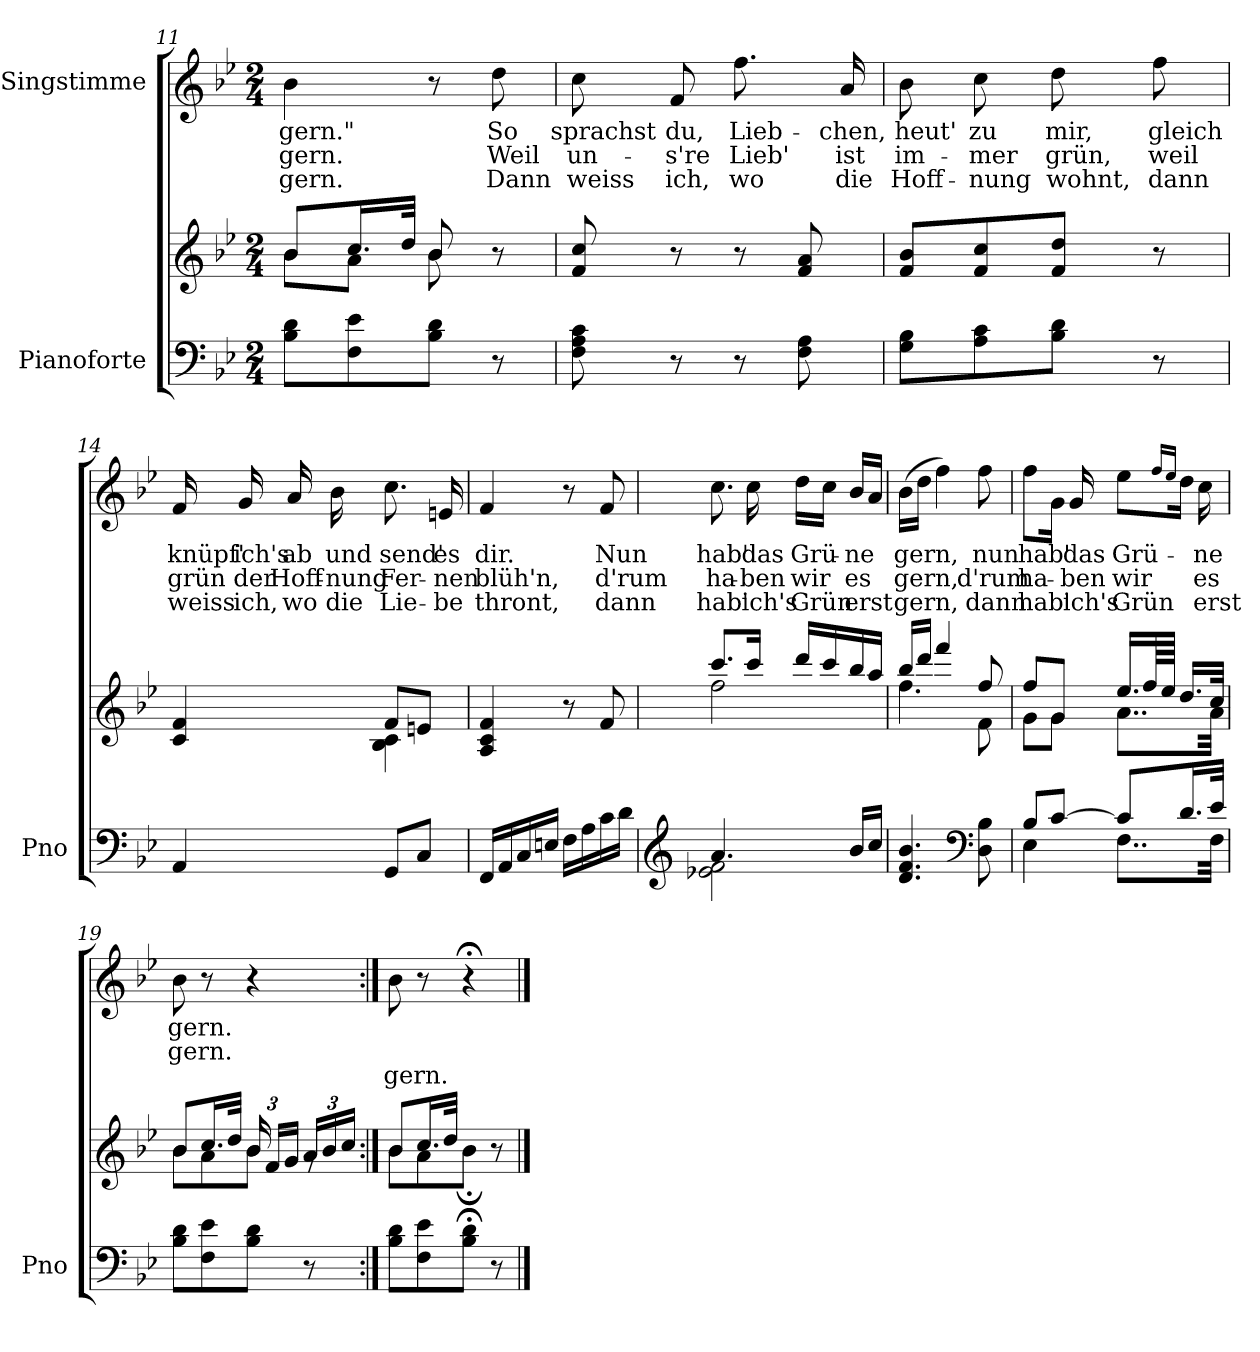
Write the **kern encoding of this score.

**kern	**kern	**kern	**text	**text	**text
*part2	*part2	*part1	*part1	*part1	*part1
*staff3	*staff2	*staff1	*staff1	*staff1	*staff1
*I"Pianoforte	*	*I"Singstimme	*	*	*
*I'Pno	*	*	*	*	*
!!LO:LB:g=z
*clefF4	*clefG2	*clefG2	*	*	*
*k[b-e-]	*k[b-e-]	*k[b-e-]	*	*	*
*M2/4	*M2/4	*M2/4	*	*	*
=11	=11	=11	=11	=11	=11
*	*^	*	*	*	*
!	!	!	!	!LO:LY:b	!LO:LY:b	!LO:LY:b
8B-\ 8d\L	8b-/L	8b-\L	4b-\	gern."	gern.	gern.
8F\ 8e-\	16.cc/L	8a\J	.	.	.	.
.	32dd/JJk	.	.	.	.	.
8B-\ 8d\J	8b-/	8b-\	8r	.	.	.
!	!	!	!	!LO:LY:b	!LO:LY:b	!LO:LY:b
8r	8r	8ryy	8dd\	So	Weil	Dann
=12	=12	=12	=12	=12	=12	=12
!	!	!	!	!LO:LY:b	!LO:LY:b	!LO:LY:b
*	*v	*v	*	*	*	*
8F\ 8A\ 8c\	8f/ 8cc/	8cc\	sprachst	un-	weiss
!	!	!	!LO:LY:b	!LO:LY:b	!LO:LY:b
8r	8r	8f/	du,	-s're	ich,
!	!	!	!LO:LY:b	!LO:LY:b	!LO:LY:b
8r	8r	8.ff\	Lieb-	Lieb'	wo
8F\ 8A\	8f/ 8a/	.	.	.	.
!	!	!	!LO:LY:b	!LO:LY:b	!LO:LY:b
.	.	16a/	-chen,	ist	die
=13	=13	=13	=13	=13	=13
!	!	!	!LO:LY:b	!LO:LY:b	!LO:LY:b
8G\ 8B-\L	8f/ 8b-/L	8b-\	heut'	im-	Hoff-
!	!	!	!LO:LY:b	!LO:LY:b	!LO:LY:b
8A\ 8c\	8f/ 8cc/	8cc\	zu	-mer	-nung
!	!	!	!LO:LY:b	!LO:LY:b	!LO:LY:b
8B-\ 8d\J	8f/ 8dd/J	8dd\	mir,	grün,	wohnt,
!	!	!	!LO:LY:b	!LO:LY:b	!LO:LY:b
8r	8r	8ff\	gleich	weil	dann
=14	=14	=14	=14	=14	=14
*	*^	*	*	*	*
!	!	!	!	!LO:LY:b	!LO:LY:b	!LO:LY:b
4AA/	4c/ 4f/	4ryy	16f/	knüpf'	grün	weiss
!	!	!	!	!LO:LY:b	!LO:LY:b	!LO:LY:b
.	.	.	16g/	ich's	der	ich,
!	!	!	!	!LO:LY:b	!LO:LY:b	!LO:LY:b
.	.	.	16a/	ab	Hoff-	wo
!	!	!	!	!LO:LY:b	!LO:LY:b	!LO:LY:b
.	.	.	16b-\	und	-nung	die
!	!	!	!	!LO:LY:b	!LO:LY:b	!LO:LY:b
8GG/L	8f/L	4B-\ 4c\	8.cc\	send'	Fer-	Lie-
8C/J	8en/J	.	.	.	.	.
!	!	!	!	!LO:LY:b	!LO:LY:b	!LO:LY:b
.	.	.	16en/	es	-nen	-be
*	*v	*v	*	*	*	*
!!LO:LB:g=z
=15	=15	=15	=15	=15	=15
!	!	!	!LO:LY:b	!LO:LY:b	!LO:LY:b
16FF/LL	4A/ 4c/ 4f/	4f/	dir.	blüh'n,	thront,
16AA/	.	.	.	.	.
16C/	.	.	.	.	.
16En/JJ	.	.	.	.	.
16F\LL	8r	8r	.	.	.
16A\	.	.	.	.	.
!	!	!	!LO:LY:b	!LO:LY:b	!LO:LY:b
16c\	8f/	8f/	Nun	d'rum	dann
16d\JJ	.	.	.	.	.
=16	=16	=16	=16	=16	=16
*clefG2	*	*	*	*	*
*^	*^	*	*	*	*
!	!	!	!	!	!LO:LY:b	!LO:LY:b	!LO:LY:b
4.a/	2e-X\ 2f\	8.ccc/L	2ff\	8.cc\	hab'	ha-	hab'
!	!	!	!	!	!LO:LY:b	!LO:LY:b	!LO:LY:b
.	.	16ccc/Jk	.	16cc\	das	-ben	ich's
!	!	!	!	!	!LO:LY:b	!LO:LY:b	!LO:LY:b
.	.	16ddd/LL	.	16dd\LL	Grü-	wir	Grün
.	.	16ccc/	.	16cc\JJ	.	.	.
!	!	!	!	!	!LO:LY:b	!LO:LY:b	!LO:LY:b
16b-/LL	.	16bb-/	.	16b-/LL	-ne	es	erst
16cc/JJ	.	16aa/JJ	.	16a/JJ	.	.	.
*v	*v	*	*	*	*	*	*
=17	=17	=17	=17	=17	=17	=17
!	!	!	!	!LO:LY:b	!LO:LY:b	!LO:LY:b
4.d/ 4.f/ 4.b-/	16bb-/LL	4.ff\	(16b-\LL	gern,	gern,	gern,
.	16ddd/JJ	.	16dd\JJ	.	.	.
.	4fff/	.	4ff\)	.	.	.
*clefF4	*	*	*	*	*	*
*	*	*	*MM56	*	*	*
!	!	!	!	!LO:LY:b	!LO:LY:b	!LO:LY:b
8D\ 8B-\	8ff/	8f\	8ff\	nun	d'rum	dann
=18	=18	=18	=18	=18	=18	=18
*	*	*	*MM54	*	*	*
*^	*	*	*	*	*	*
!	!	!	!	!	!LO:LY:b	!LO:LY:b	!LO:LY:b
8B-/L	4E-\	8ff/L	8g\L	8ff\L	hab'	ha-	hab'
*	*	*	*	*MM52	*	*	*
[8c/J	.	8g/J	8g\J	16g\Jk	.	.	.
*	*	*	*	*MM51	*	*	*
!	!	!	!	!	!LO:LY:b	!LO:LY:b	!LO:LY:b
.	.	.	.	16g/	das	-ben	ich's
*	*	*	*	*MM50	*	*	*
!	!	!	!	!	!LO:LY:b	!LO:LY:b	!LO:LY:b
8c/L]	8..F\L	16.ee-/LL	8..a\L	8ee-\L	Grü-	-wir	Grün
.	.	64ff/LL	.	.	.	.	.
.	.	64ee-/JJJJ	.	.	.	.	.
*	*	*	*	*MM48	*	*	*
.	.	.	.	16qff/LL	.	.	.
.	.	.	.	16qee-/JJ	.	.	.
16.d/L	.	16.dd/LL	.	16dd\Jk	.	.	.
*	*	*	*	*MM47	*	*	*
!	!	!	!	!	!LO:LY:b	!LO:LY:b	!LO:LY:b
.	.	.	.	16cc\	-ne	es	erst
32e-/JJk	32F\Jkk	32cc/JJk	32a\Jkk	.	.	.	.
*v	*v	*	*	*	*	*	*
=19	=19	=19	=19	=19	=19	=19
*	*	*	*MM46	*	*	*
*^	*	*	*	*	*	*
!	!	!	!	!	!LO:LY:b	!LO:LY:b	!
*v	*v	*	*	*	*	*	*
8B-\ 8d\L	8b-/L	8b-\L	8b-\	gern.	gern.	.
8F\ 8e-\	16.cc/L	8a\	8r	.	.	.
.	32dd/JJk	.	.	.	.	.
*	*Xbrackettup	*	*	*	*	*
8B-\ 8d\J	24b-/	8b-\J	4r	.	.	.
.	24f/LL	.	.	.	.	.
.	24g/JJ	.	.	.	.	.
8r	24a/LL	8rg	.	.	.	.
.	24b-/	.	.	.	.	.
.	24cc/JJ	.	.	.	.	.
=20:|!	=20:|!	=20:|!	=20:|!	=20:|!	=20:|!	=20:|!
!	!	!	!	!	!	!LO:LY:b
8B-\ 8d\L	8b-/L	8b-\L	8b-\	.	.	gern.
8F\ 8e-\	16.cc/L	8a\	8r	.	.	.
.	32dd/JJk	.	.	.	.	.
8B-\;< 8d\;<J	8ryy	8b-;<\J	4r;<	.	.	.
8r	8r	8rgyy	.	.	.	.
*	*v	*v	*	*	*	*
==	==	==	==	==	==
*-	*-	*-	*-	*-	*-
